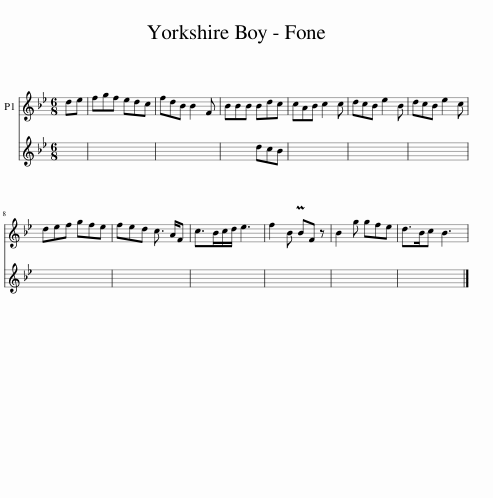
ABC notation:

X:1
%%score 1 2
L:1/8
M:6/8
I:linebreak $
K:Bb
V:1 treble
V:2 treble
V:1
 de | fgf edc | fdB B2 F | BBB Bdc | cAB c2 c | %5
 dcB e2 B | dcB e2 c |$ def gfe | fed c3/2 A/F | c>Bc/d/ e3 | %10
 f2 B PBF z | B2 g gfe | d>Bc B3 | %13
V:2
 x2 | x6 | x6 | x3 dcB | x6 | %5
 x6 | x6 |$ x6 | x6 | x6 | %10
 x6 | x6 | x6 | %13
